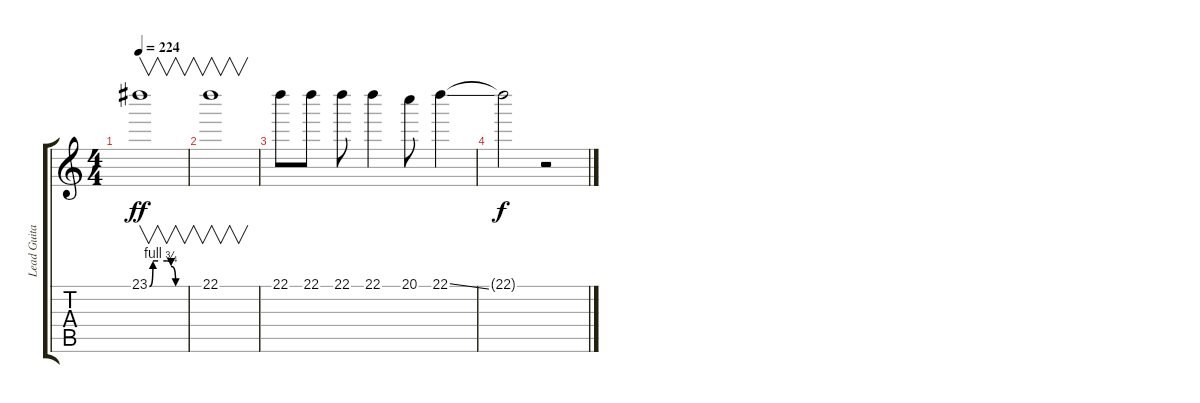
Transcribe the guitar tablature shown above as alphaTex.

\track ("Lead Guitar I" "Lead Guita") {instrument overdrivenguitar}
\staff {score tabs}
\tuning (E4 B3 G3 D3 A2 E2) {hide}
\ts (4 4)
\tempo 224
\clef g2
\ks c
23.1{be (custom 0 0 6 4 15 4 30 4 37 3 45 0 60 0)}.1{v dy ff} |
22.1.1{v} |
22.1.8 22.1.8 22.1.8 22.1.4 20.1.8 22.1{ss}.4 |
22.1{t}.2{dy f} r.2
